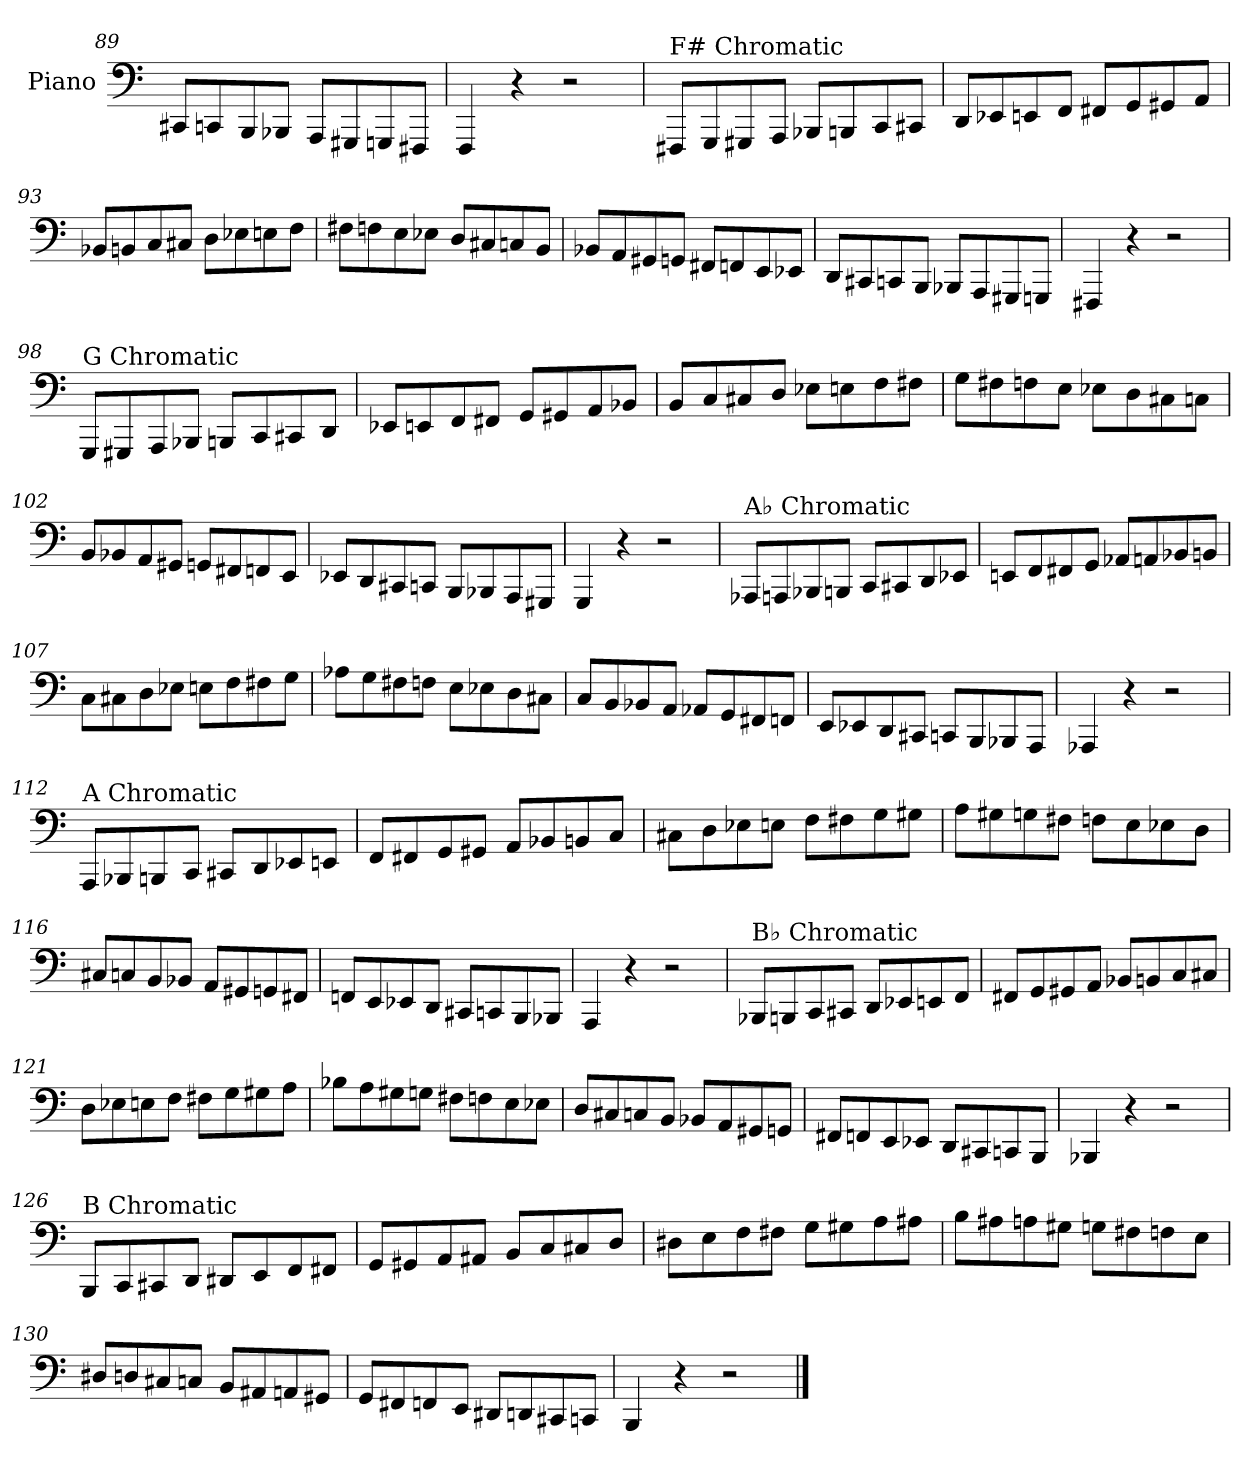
**kern
*part1
*staff1
*I"Piano
*I'Pno.
*clefF4
*k[]
=89
8CC#X/L
8CCn/
8BBB/
8BBB-X/J
8AAA/L
8GGG#X/
8GGGn/
8FFF#X/J
=90
4FFF/
4r
2r
!!LO:PB:g=z
=91
!LO:TX:a:t=F# Chromatic
8FFF#X/L
8GGG/
8GGG#X/
8AAA/J
8BBB-X/L
8BBBn/
8CC/
8CC#X/J
=92
8DD/L
8EE-X/
8EEn/
8FF/J
8FF#X/L
8GG/
8GG#X/
8AA/J
=93
8BB-X/L
8BBn/
8C/
8C#X/J
8D\L
8E-X\
8En\
8F\J
!!LO:LB:g=z
=94
8F#X\L
8Fn\
8E\
8E-X\J
8D/L
8C#X/
8Cn/
8BB/J
=95
8BB-X/L
8AA/
8GG#X/
8GGn/J
8FF#X/L
8FFn/
8EE/
8EE-X/J
=96
8DD/L
8CC#X/
8CCn/
8BBB/J
8BBB-X/L
8AAA/
8GGG#X/
8GGGn/J
=97
4FFF#X/
4r
2r
!!LO:LB:g=z
=98
!LO:TX:a:t=G Chromatic
8GGG/L
8GGG#X/
8AAA/
8BBB-X/J
8BBBn/L
8CC/
8CC#X/
8DD/J
=99
8EE-X/L
8EEn/
8FF/
8FF#X/J
8GG/L
8GG#X/
8AA/
8BB-X/J
=100
8BB/L
8C/
8C#X/
8D/J
8E-X\L
8En\
8F\
8F#X\J
!!LO:LB:g=z
=101
8G\L
8F#X\
8Fn\
8E\J
8E-X\L
8D\
8C#X\
8Cn\J
=102
8BB/L
8BB-X/
8AA/
8GG#X/J
8GGn/L
8FF#X/
8FFn/
8EE/J
=103
8EE-X/L
8DD/
8CC#X/
8CCn/J
8BBB/L
8BBB-X/
8AAA/
8GGG#X/J
=104
4GGG/
4r
2r
!!LO:LB:g=z
=105
!LO:TX:a:t=A♭ Chromatic
8AAA-X/L
8AAAn/
8BBB-X/
8BBBn/J
8CC/L
8CC#X/
8DD/
8EE-X/J
=106
8EEn/L
8FF/
8FF#X/
8GG/J
8AA-X/L
8AAn/
8BB-X/
8BBn/J
=107
8C\L
8C#X\
8D\
8E-X\J
8En\L
8F\
8F#X\
8G\J
!!LO:LB:g=z
=108
8A-X\L
8G\
8F#X\
8Fn\J
8E\L
8E-X\
8D\
8C#X\J
=109
8C/L
8BB/
8BB-X/
8AA/J
8AA-X/L
8GG/
8FF#X/
8FFn/J
=110
8EE/L
8EE-X/
8DD/
8CC#X/J
8CCn/L
8BBB/
8BBB-X/
8AAA/J
=111
4AAA-X/
4r
2r
!!LO:LB:g=z
=112
!LO:TX:a:t=A Chromatic
8AAA/L
8BBB-X/
8BBBn/
8CC/J
8CC#X/L
8DD/
8EE-X/
8EEn/J
=113
8FF/L
8FF#X/
8GG/
8GG#X/J
8AA/L
8BB-X/
8BBn/
8C/J
=114
8C#X\L
8D\
8E-X\
8En\J
8F\L
8F#X\
8G\
8G#X\J
!!LO:LB:g=z
=115
8A\L
8G#X\
8Gn\
8F#X\J
8Fn\L
8E\
8E-X\
8D\J
=116
8C#X/L
8Cn/
8BB/
8BB-X/J
8AA/L
8GG#X/
8GGn/
8FF#X/J
=117
8FFn/L
8EE/
8EE-X/
8DD/J
8CC#X/L
8CCn/
8BBB/
8BBB-X/J
=118
4AAA/
4r
2r
!!LO:LB:g=z
=119
!LO:TX:a:t=B♭ Chromatic
8BBB-X/L
8BBBn/
8CC/
8CC#X/J
8DD/L
8EE-X/
8EEn/
8FF/J
=120
8FF#X/L
8GG/
8GG#X/
8AA/J
8BB-X/L
8BBn/
8C/
8C#X/J
=121
8D\L
8E-X\
8En\
8F\J
8F#X\L
8G\
8G#X\
8A\J
!!LO:LB:g=z
=122
8B-X\L
8A\
8G#X\
8Gn\J
8F#X\L
8Fn\
8E\
8E-X\J
=123
8D/L
8C#X/
8Cn/
8BB/J
8BB-X/L
8AA/
8GG#X/
8GGn/J
=124
8FF#X/L
8FFn/
8EE/
8EE-X/J
8DD/L
8CC#X/
8CCn/
8BBB/J
=125
4BBB-X/
4r
2r
!!LO:LB:g=z
=126
!LO:TX:a:t=B Chromatic
8BBB/L
8CC/
8CC#X/
8DD/J
8DD#X/L
8EE/
8FF/
8FF#X/J
=127
8GG/L
8GG#X/
8AA/
8AA#X/J
8BB/L
8C/
8C#X/
8D/J
=128
8D#X\L
8E\
8F\
8F#X\J
8G\L
8G#X\
8A\
8A#X\J
!!LO:LB:g=z
=129
8B\L
8A#X\
8An\
8G#X\J
8Gn\L
8F#X\
8Fn\
8E\J
=130
8D#X/L
8Dn/
8C#X/
8Cn/J
8BB/L
8AA#X/
8AAn/
8GG#X/J
=131
8GG/L
8FF#X/
8FFn/
8EE/J
8DD#X/L
8DDn/
8CC#X/
8CCn/J
=132
4BBB/
4r
2r
==
*-
